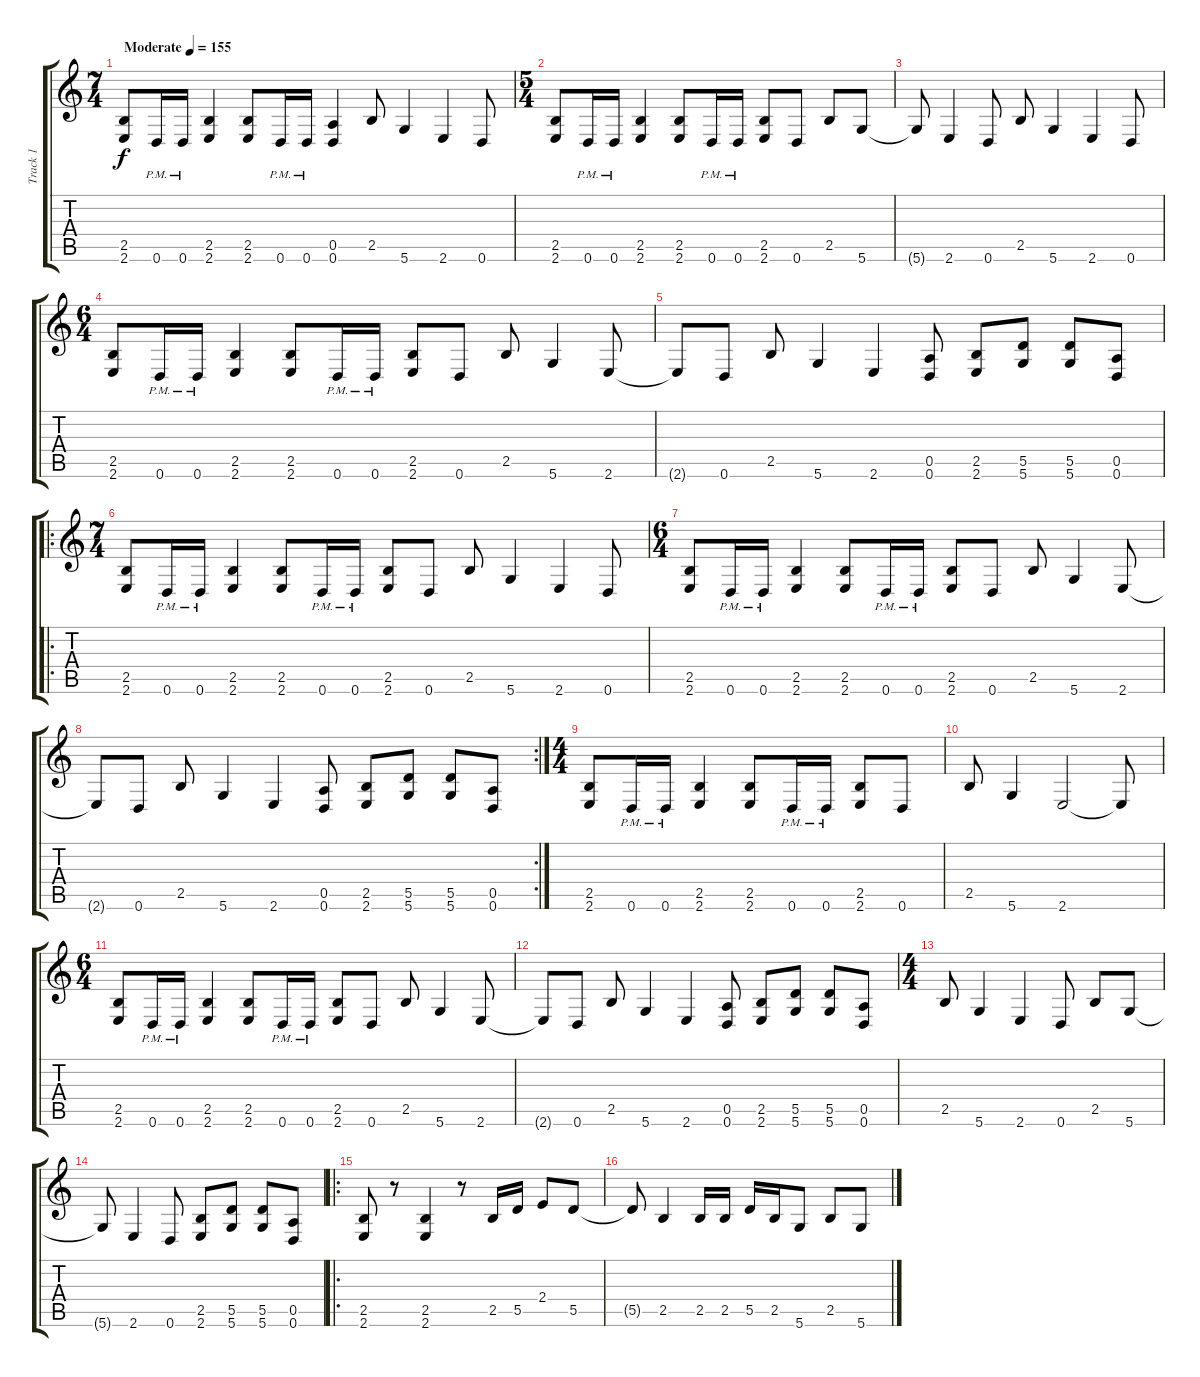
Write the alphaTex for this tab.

\track ("Track 1" "Track 1") {instrument distortionguitar}
\staff {score tabs}
\tuning (E4 B3 G3 D3 A2 D2) {hide}
\ts (7 4)
\tempo (155 "Moderate")
\clef g2
\ks c
(2.5 2.6).8{dy f instrument distortionguitar} 0.6{pm}.16 0.6{pm}.16 (2.5 2.6).4 (2.5 2.6).8 0.6{pm}.16 0.6{pm}.16 (0.5 0.6).4 2.5.8 5.6.4 2.6.4 0.6.8 |
\ts (5 4)
(2.5 2.6).8 0.6{pm}.16 0.6{pm}.16 (2.5 2.6).4 (2.5 2.6).8 0.6{pm}.16 0.6{pm}.16 (2.5 2.6).8 0.6.8 2.5.8 5.6.8 |
5.6{t}.8 2.6.4 0.6.8 2.5.8 5.6.4 2.6.4 0.6.8 |
\ts (6 4)
(2.5 2.6).8 0.6{pm}.16 0.6{pm}.16 (2.5 2.6).4 (2.5 2.6).8 0.6{pm}.16 0.6{pm}.16 (2.5 2.6).8 0.6.8 2.5.8 5.6.4 2.6.8 |
2.6{t}.8 0.6.8 2.5.8 5.6.4 2.6.4 (0.5 0.6).8 (2.5 2.6).8 (5.5 5.6).8 (5.5 5.6).8 (0.5 0.6).8 |
\ro
\ts (7 4)
(2.5 2.6).8 0.6{pm}.16 0.6{pm}.16 (2.5 2.6).4 (2.5 2.6).8 0.6{pm}.16 0.6{pm}.16 (2.5 2.6).8 0.6.8 2.5.8 5.6.4 2.6.4 0.6.8 |
\ts (6 4)
(2.5 2.6).8 0.6{pm}.16 0.6{pm}.16 (2.5 2.6).4 (2.5 2.6).8 0.6{pm}.16 0.6{pm}.16 (2.5 2.6).8 0.6.8 2.5.8 5.6.4 2.6.8 |
\rc 2
2.6{t}.8 0.6.8 2.5.8 5.6.4 2.6.4 (0.5 0.6).8 (2.5 2.6).8 (5.5 5.6).8 (5.5 5.6).8 (0.5 0.6).8 |
\ts (4 4)
(2.5 2.6).8 0.6{pm}.16 0.6{pm}.16 (2.5 2.6).4 (2.5 2.6).8 0.6{pm}.16 0.6{pm}.16 (2.5 2.6).8 0.6.8 |
2.5.8 5.6.4 2.6.2 2.6{t}.8 |
\ts (6 4)
(2.5 2.6).8 0.6{pm}.16 0.6{pm}.16 (2.5 2.6).4 (2.5 2.6).8 0.6{pm}.16 0.6{pm}.16 (2.5 2.6).8 0.6.8 2.5.8 5.6.4 2.6.8 |
2.6{t}.8 0.6.8 2.5.8 5.6.4 2.6.4 (0.5 0.6).8 (2.5 2.6).8 (5.5 5.6).8 (5.5 5.6).8 (0.5 0.6).8 |
\ts (4 4)
2.5.8 5.6.4 2.6.4 0.6.8 2.5.8 5.6.8 |
5.6{t}.8 2.6.4 0.6.8 (2.5 2.6).8 (5.5 5.6).8 (5.5 5.6).8 (0.5 0.6).8 |
\ro
(2.5 2.6).8 r.8 (2.5 2.6).4 r.8 2.5.16 5.5.16 2.4.8 5.5.8 |
5.5{t}.8 2.5.4 2.5.16 2.5.16 5.5.16 2.5.16 5.6.8 2.5.8 5.6.8
